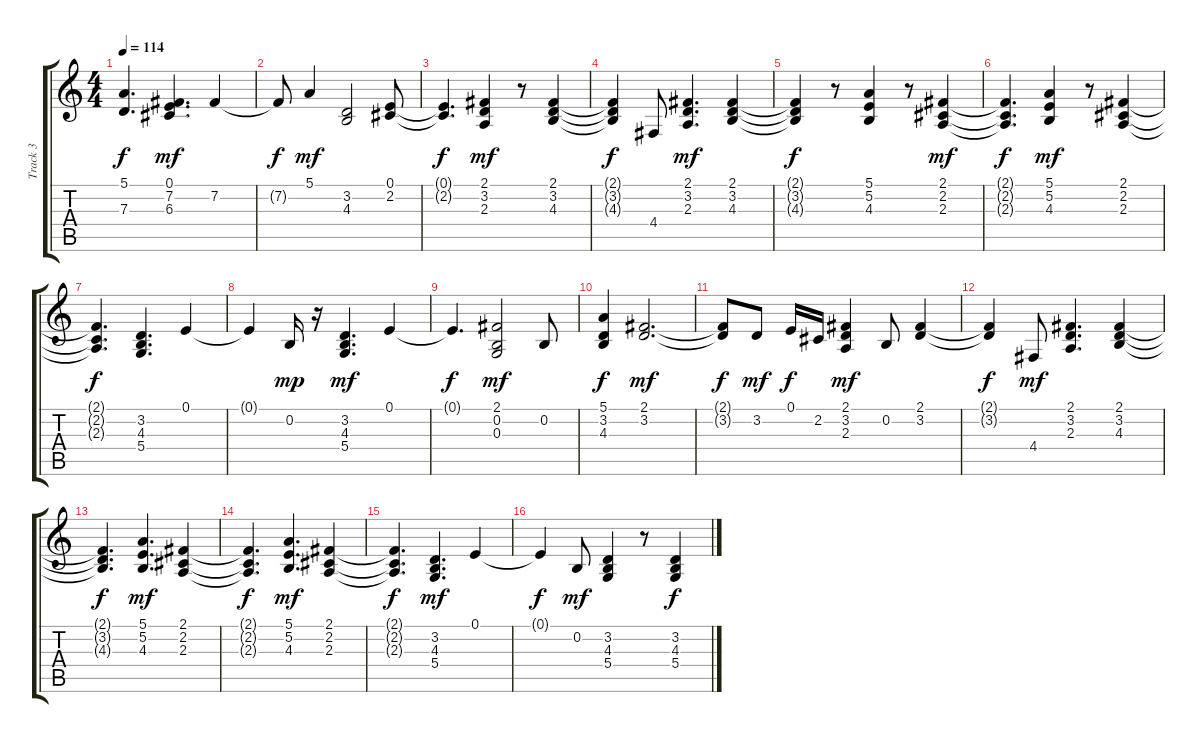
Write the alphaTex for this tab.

\track ("Track 3" "Track 3") {instrument electricpiano2}
\staff {score tabs}
\tuning (E4 B3 G3 D3 A2 E2) {hide}
\ts (4 4)
\tempo 114
\clef g2
\ks c
(5.1{t} 7.3{t}).4{d dy f} (0.1 7.2 6.3).4{d dy mf} 7.2.4 |
7.2{t}.8{dy f} 5.1.4{dy mf} (3.2 4.3).2 (0.1 2.2).8 |
(0.1{t} 2.2{t}).4{d dy f} (2.1 3.2 2.3).4{dy mf} r.8 (2.1 3.2 4.3).4 |
(2.1{t} 3.2{t} 4.3{t}).4{dy f} 4.4.8 (2.1 3.2 2.3).4{d dy mf} (2.1 3.2 4.3).4 |
(2.1{t} 3.2{t} 4.3{t}).4{dy f} r.8 (5.1 5.2 4.3).4 r.8 (2.1 2.2 2.3).4{dy mf} |
(2.1{t} 2.2{t} 2.3{t}).4{d dy f} (5.1 5.2 4.3).4{dy mf} r.8 (2.1 2.2 2.3).4 |
(2.1{t} 2.2{t} 2.3{t}).4{d dy f} (3.2 4.3 5.4).4{d} 0.1.4 |
0.1{t}.4 0.2.16{dy mp} r.16 (3.2 4.3 5.4).4{d dy mf} 0.1.4 |
0.1{t}.4{d dy f} (2.1 0.2 0.3).2{dy mf} 0.2.8 |
(5.1 3.2 4.3).4{dy f} (2.1 3.2).2{d dy mf} |
(2.1{t} 3.2{t}).8{dy f} 3.2.8{dy mf} 0.1.16{dy f} 2.2.16 (2.1 3.2 2.3).4{dy mf} 0.2.8 (2.1 3.2).4 |
(2.1{t} 3.2{t}).4{dy f} 4.4.8{dy mf} (2.1 3.2 2.3).4{d} (2.1 3.2 4.3).4 |
(2.1{t} 3.2{t} 4.3{t}).4{d dy f} (5.1 5.2 4.3).4{d dy mf} (2.1 2.2 2.3).4 |
(2.1{t} 2.2{t} 2.3{t}).4{d dy f} (5.1 5.2 4.3).4{d dy mf} (2.1 2.2 2.3).4 |
(2.1{t} 2.2{t} 2.3{t}).4{d dy f} (3.2 4.3 5.4).4{d dy mf} 0.1.4 |
0.1{t}.4{dy f} 0.2.8{dy mf} (3.2 4.3 5.4).4 r.8 (3.2 4.3 5.4).4{dy f}
